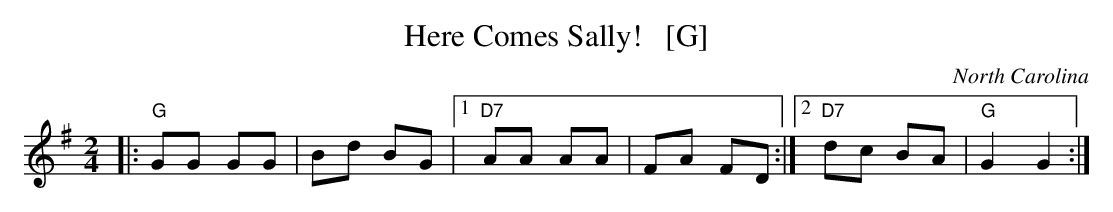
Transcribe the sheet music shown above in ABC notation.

X:1
T: Here Comes Sally!   [G]
O: North Carolina
M: 2/4
L: 1/8
K: G
|:\
"G"GG GG | Bd BG |1 "D7"AA AA | FA FD :|2 "D7"dc BA | "G"G2 G2 :|
